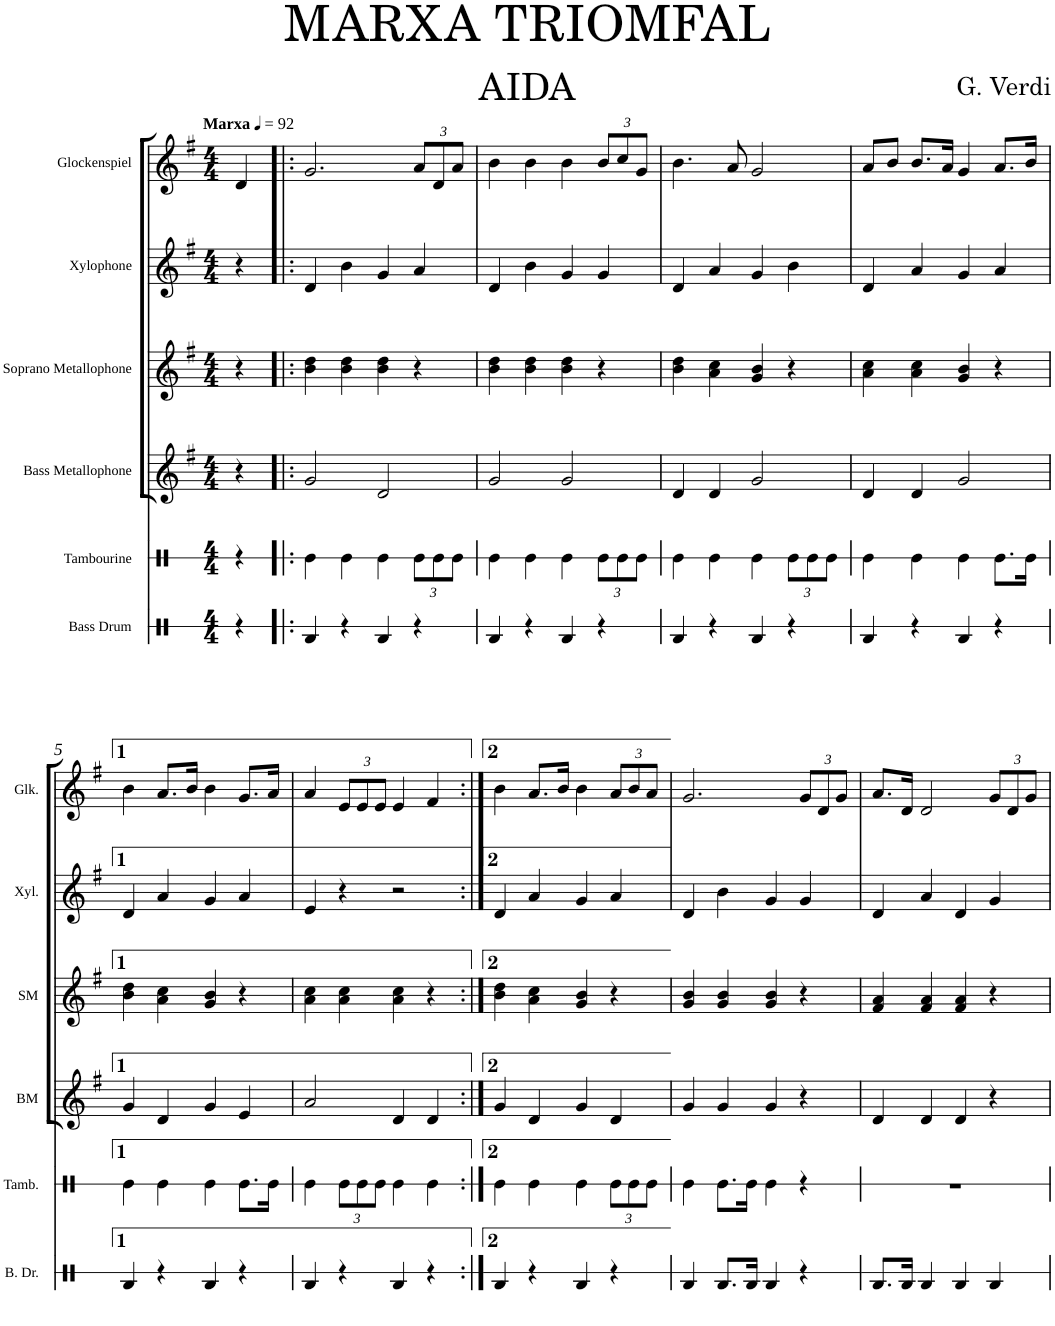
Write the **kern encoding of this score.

**kern	**kern	**kern	**kern	**kern	**kern
*part6	*part5	*part4	*part3	*part2	*part1
*staff6	*staff5	*staff4	*staff3	*staff2	*staff1
*I"Bass Drum	*I"Tambourine	*I"Bass Metallophone	*I"Soprano Metallophone	*I"Xylophone	*I"Glockenspiel
*I'B. Dr.	*I'Tamb.	*I'BM	*I'SM	*I'Xyl.	*I'Glk.
*stria1	*stria1	*	*	*	*
*clefX	*clefX	*clefG2	*clefG2	*clefG2	*clefG2
*	*	*Trd7c12	*Trd-7c-12	*Trd-7c-12	*Trd-14c-24
*k[f#]	*k[f#]	*k[f#]	*k[f#]	*k[f#]	*k[f#]
*G:	*G:	*G:	*G:	*G:	*G:
*M4/4	*M4/4	*M4/4	*M4/4	*M4/4	*M4/4
*MM92	*MM92	*MM92	*MM92	*MM92	*MM92
=	=	=	=	=	=
!	!	!	!	!	!LO:TX:a:B:t=Marxa
4r	4r	4r	4r	4r	4d/
=1!|:	=1!|:	=1!|:	=1!|:	=1!|:	=1!|:
4RB/	4Re\	2g/	4b\ 4dd\	4d/	2.g/
4r	4Re\	.	4b\ 4dd\	4b\	.
4RB/	4Re\	2d/	4b\ 4dd\	4g/	.
*	*Xbrackettup	*	*	*	*Xbrackettup
4r	12Re\L	.	4r	4a/	12a/L
.	12Re\	.	.	.	12d/
.	12Re\J	.	.	.	12a/J
=2	=2	=2	=2	=2	=2
4RB/	4Re\	2g/	4b\ 4dd\	4d/	4b\
4r	4Re\	.	4b\ 4dd\	4b\	4b\
4RB/	4Re\	2g/	4b\ 4dd\	4g/	4b\
4r	12Re\L	.	4r	4g/	12b/L
.	12Re\	.	.	.	12cc/
.	12Re\J	.	.	.	12g/J
=3	=3	=3	=3	=3	=3
4RB/	4Re\	4d/	4b\ 4dd\	4d/	4.b\
4r	4Re\	4d/	4a\ 4cc\	4a/	.
.	.	.	.	.	8a/
4RB/	4Re\	2g/	4g/ 4b/	4g/	2g/
4r	12Re\L	.	4r	4b\	.
.	12Re\	.	.	.	.
.	12Re\J	.	.	.	.
=4	=4	=4	=4	=4	=4
4RB/	4Re\	4d/	4a\ 4cc\	4d/	8a/L
.	.	.	.	.	8b/J
4r	4Re\	4d/	4a\ 4cc\	4a/	8.b/L
.	.	.	.	.	16a/Jk
4RB/	4Re\	2g/	4g/ 4b/	4g/	4g/
4r	8.Re\L	.	4r	4a/	8.a/L
.	16Re\Jk	.	.	.	16b/Jk
!!LO:LB:g=z
=5	=5	=5	=5	=5	=5
4RB/	4Re\	4g/	4b\ 4dd\	4d/	4b\
4r	4Re\	4d/	4a\ 4cc\	4a/	8.a/L
.	.	.	.	.	16b/Jk
4RB/	4Re\	4g/	4g/ 4b/	4g/	4b\
4r	8.Re\L	4e/	4r	4a/	8.g/L
.	16Re\Jk	.	.	.	16a/Jk
=6	=6	=6	=6	=6	=6
4RB/	4Re\	2a/	4a\ 4cc\	4e/	4a/
4r	12Re\L	.	4a\ 4cc\	4r	12e/L
.	12Re\	.	.	.	12e/
.	12Re\J	.	.	.	12e/J
4RB/	4Re\	4d/	4a\ 4cc\	2r	4e/
4r	4Re\	4d/	4r	.	4f#/
=7:|!	=7:|!	=7:|!	=7:|!	=7:|!	=7:|!
4RB/	4Re\	4g/	4b\ 4dd\	4d/	4b\
4r	4Re\	4d/	4a\ 4cc\	4a/	8.a/L
.	.	.	.	.	16b/Jk
4RB/	4Re\	4g/	4g/ 4b/	4g/	4b\
4r	12Re\L	4d/	4r	4a/	12a/L
.	12Re\	.	.	.	12b/
.	12Re\J	.	.	.	12a/J
=8	=8	=8	=8	=8	=8
4RB/	4Re\	4g/	4g/ 4b/	4d/	2.g/
8.RB/L	8.Re\L	4g/	4g/ 4b/	4b\	.
16RB/Jk	16Re\Jk	.	.	.	.
4RB/	4Re\	4g/	4g/ 4b/	4g/	.
4r	4r	4r	4r	4g/	12g/L
.	.	.	.	.	12d/
.	.	.	.	.	12g/J
=9	=9	=9	=9	=9	=9
8.RB/L	1r	4d/	4f#/ 4a/	4d/	8.a/L
16RB/Jk	.	.	.	.	16d/Jk
4RB/	.	4d/	4f#/ 4a/	4a/	2d/
4RB/	.	4d/	4f#/ 4a/	4d/	.
4RB/	.	4r	4r	4g/	12g/L
.	.	.	.	.	12d/
.	.	.	.	.	12g/J
=	=	=	=	=	=
*-	*-	*-	*-	*-	*-
